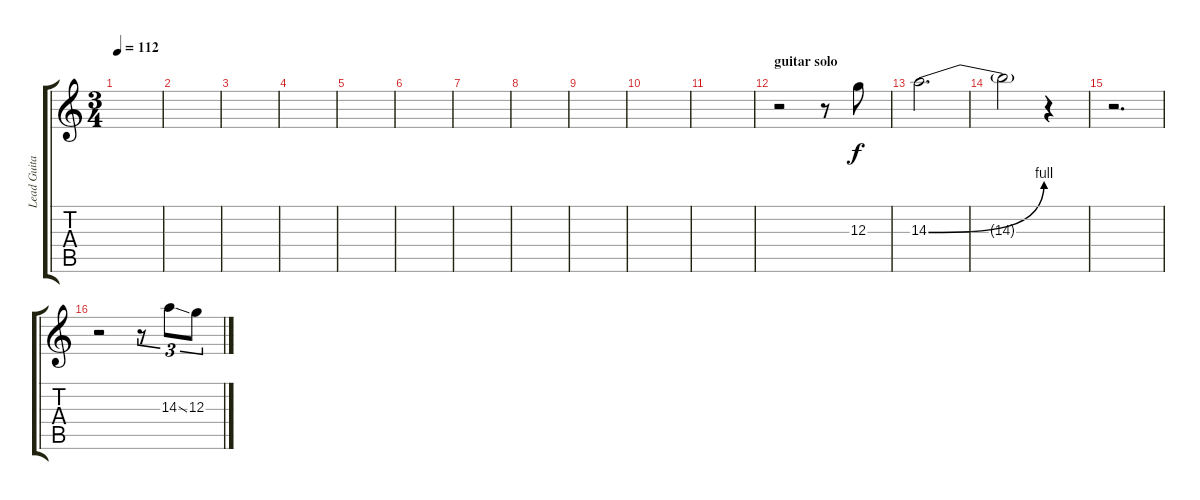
\track ("Lead Guitar (David Gilmour)" "Lead Guita") {instrument distortionguitar}
\staff {score tabs}
\tuning (E4 B3 G3 D3 A2 E2) {hide}
\ts (3 4)
\tempo 112
\clef g2
\ks c
|
|
|
|
|
|
|
|
|
|
|
\section ("" "guitar solo")
r.2{volume 16 instrument distortionguitar} r.8 12.3.8 |
14.3{be (bend 0 0 60 4)}.2{d} |
14.3{t}.2 r.4 |
r.2{d} |
r.2 r.8{tu (3 2)} 14.3{ss}.8{tu (3 2)} 12.3.8{tu (3 2)}
